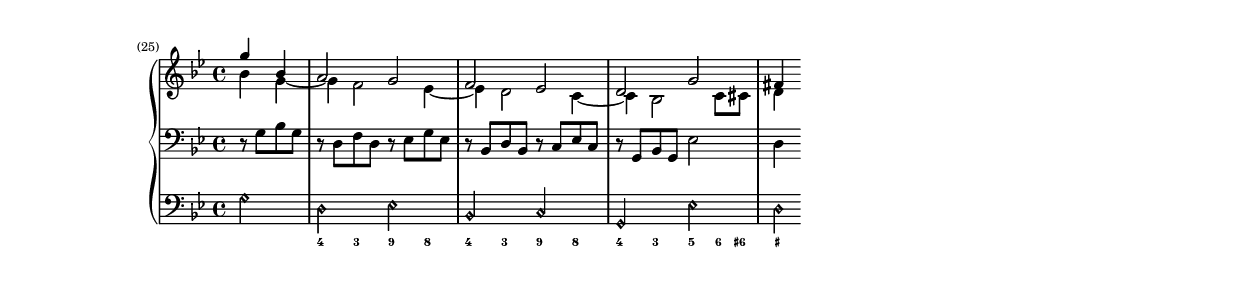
\version "2.18.2"
\include "../template-inline.ly"

rightHandMusic = \relative c'' {
	%{r2%}
	\partial 2
	<<
		\new Voice {
			\voiceOne
			g'4 b,
			a2 g
			f es
			d g
			fis4
		}
		\new Voice {
			\voiceTwo
			b4 g~
			g f2 es4~
			es d2 c4~
			c b2 c8 cis
			d4
		}
	>>
}

leftHandMusic = <<
	\new Voice {
		\relative c' {
			\set Score.barNumberVisibility = #all-bar-numbers-visible
			\set Score.currentBarNumber = #25
			%{r2%}
			\partial 2
			r8 g b g
			r d f d r es g es
			r b d b r c es c
			r g b g es'2
			d4
		}
	}
>>

basseFondamentale = <<
	\new Voice {
		\relative c' {
			\set Score.barNumberVisibility = #all-bar-numbers-visible
			\set Score.currentBarNumber = #25
			\override NoteHead.style = #'harmonic
			%{r2%}
			\partial 2
			g2
			d es
			b c
			g es'2
			d4
		}
	}
	\new FiguredBass {
		\figuremode {
			< _ >2
			< 4 >4 < 3 > < 9 > < 8 >
			< 4 > < 3 > < 9 > < 8 >
			< 4 > < 3 > < 5 > < 6 >8 < 6+ >
			< _+ >4
		}
	}
>>

\score {
	\new PianoStaff <<
		\new Staff = "Rechte Hand"  <<
			\key g \minor
			\rightHandMusic
		>>
		\new Staff = "Linke Hand" <<
			\key g \minor
			\clef "bass"
			\leftHandMusic
		>>
		\new Staff = "Basse Fondamentale" <<
			\key g \minor
			\clef "bass"
			\basseFondamentale
		>>
	>>
}
